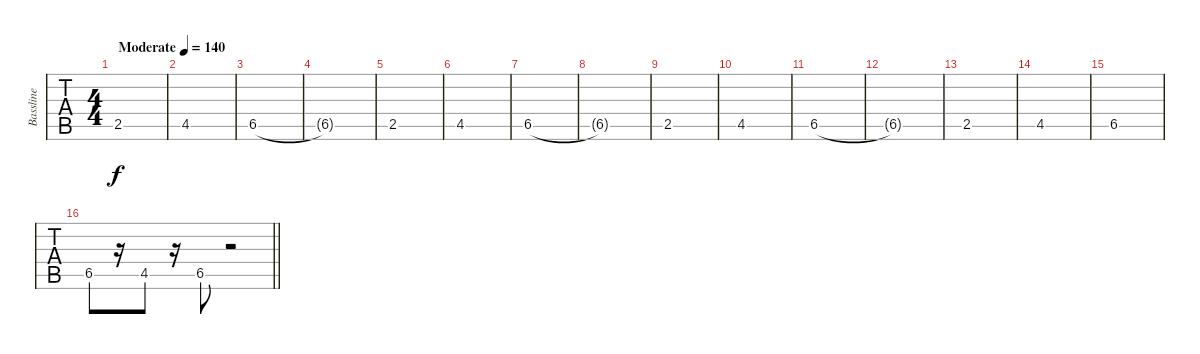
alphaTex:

\track ("Bassline" "Bassline") {instrument electricbassfinger}
\staff {tabs}
\tuning (C3 G2 D2 A1 E1 B0) {hide}
\ts (4 4)
\section ("" "")
\tempo (140 "Moderate")
\clef f4
\ks db
2.5.1{dy f instrument electricbassfinger} |
4.5.1 |
6.5.1 |
6.5{t}.1 |
2.5.1 |
4.5.1 |
6.5.1 |
6.5{t}.1 |
2.5.1 |
4.5.1 |
6.5.1 |
6.5{t}.1 |
2.5.1 |
4.5.1 |
6.5.1 |
\barLineRight lightlight
6.5.8 r.16 4.5.8 r.16 6.5.8 r.2
